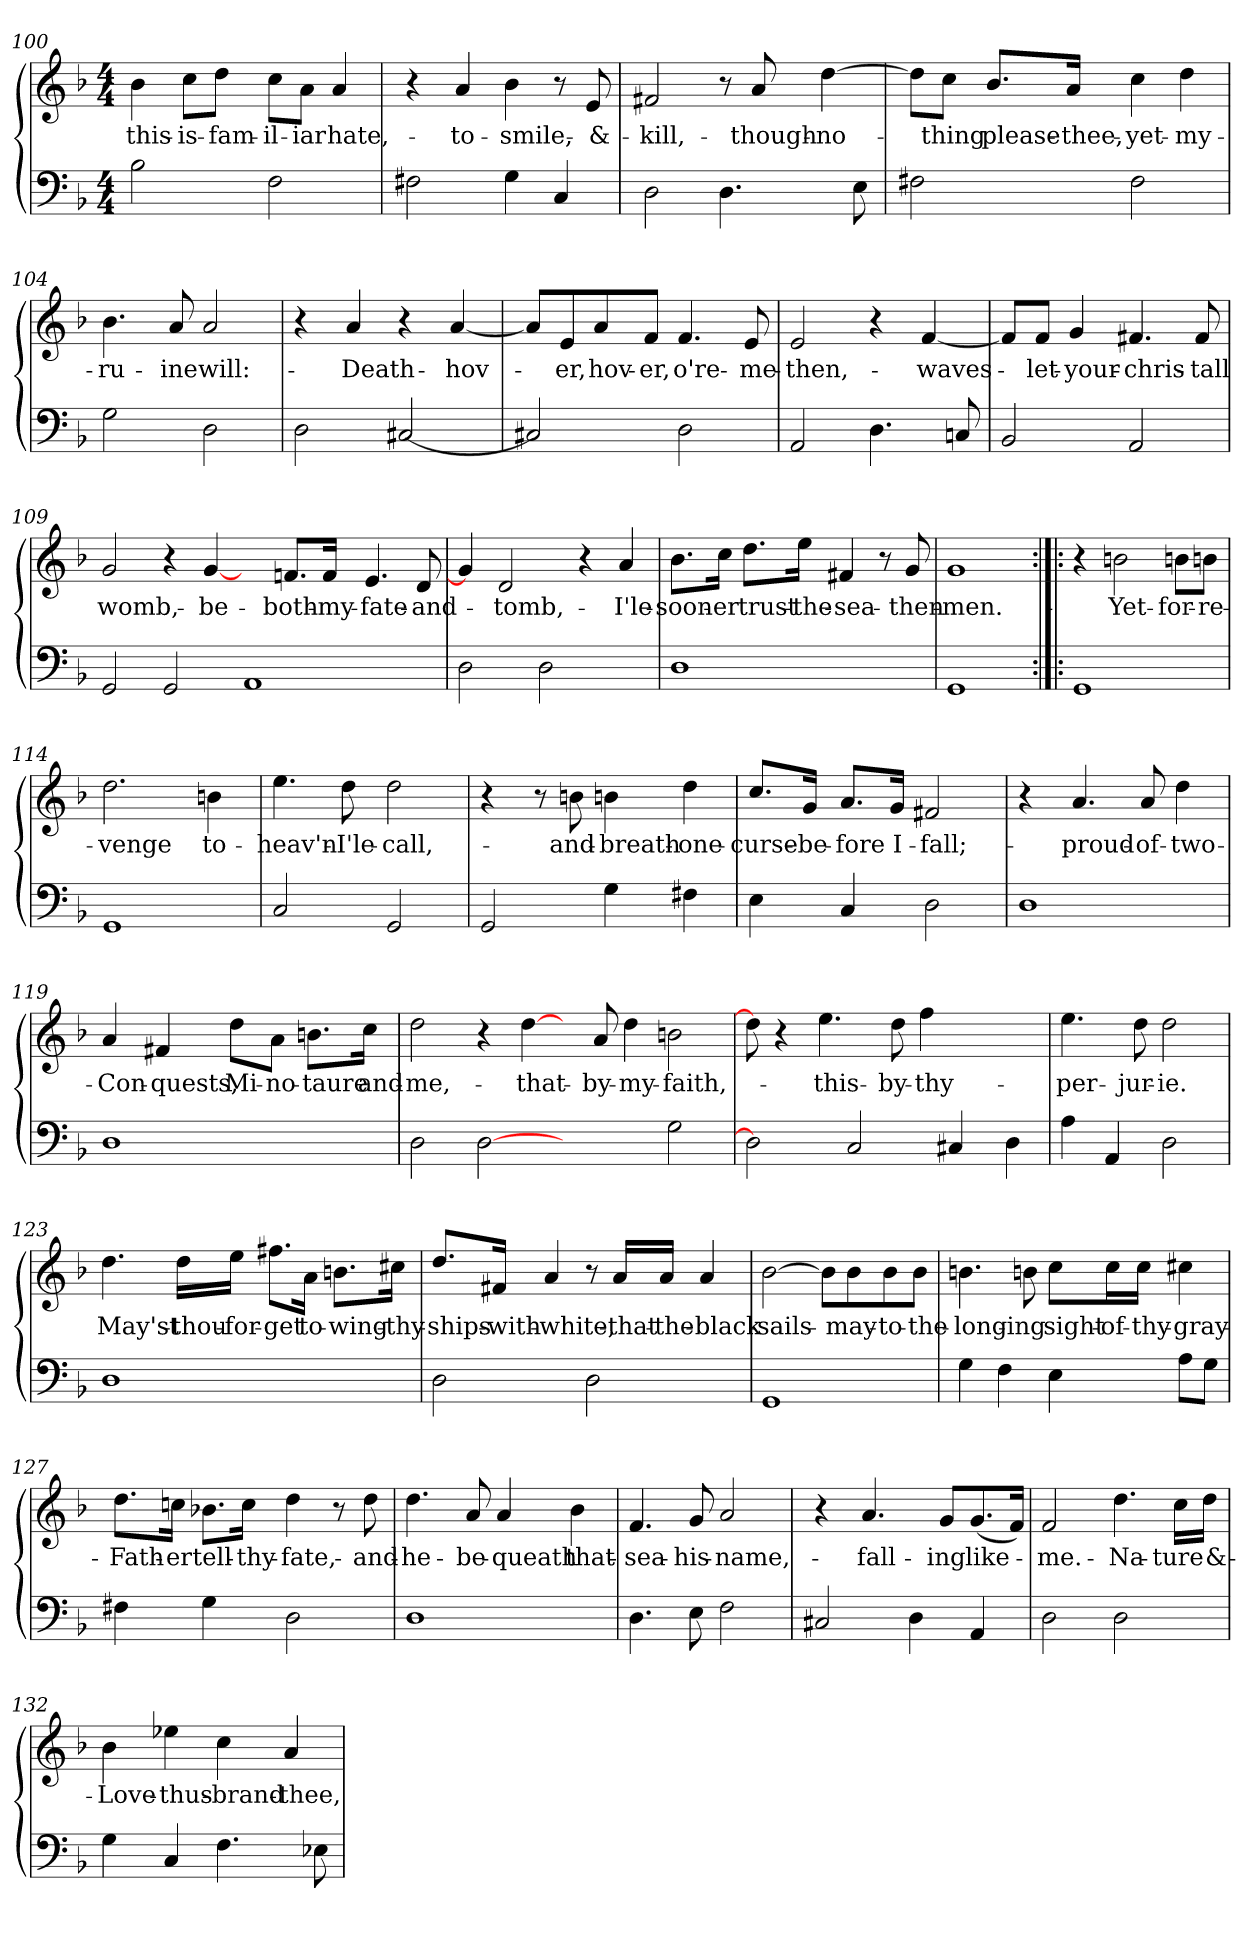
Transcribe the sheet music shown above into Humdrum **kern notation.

**kern	**kern	**text
*part1	*part1	*part1
*staff2	*staff1	*staff1
*clefF4	*clefG2	*
*k[b-]	*k[b-]	*
*d:	*d:	*
*M4/4	*M4/4	*
=100	=100	=100
2B-\	4b-\	this-
.	8cc\L	is-
.	8dd\J	fam-
2F\	8cc\L	-il-
.	8a\J	-iar
.	4a/	hate,-
=101	=101	=101
2F#X\	4r	.
.	4a/	to-
4G\	4b-\	smile,-
4C/	8r	.
.	8e/	&-
!!LO:LB:g=z
=102	=102	=102
2D\	2f#X/	kill,-
4.D\	8r	.
.	8a/	though-
.	[4dd\	no-
8E\	.	.
=103	=103	=103
2F#X\	8dd\L]	.
.	8cc\J	-thing
.	8.b-/L	please-
.	16a/Jk	thee,-
2F#\	4cc\	yet-
.	4dd\	my-
=104	=104	=104
2G\	4.b-\	ru-
.	8a/	-ine
2D\	2a/	will:-
=105	=105	=105
2D\	4r	.
.	4a/	Death-
[2C#X/	4r	.
.	[4a/	hov-
=106	=106	=106
2C#X/]	8a/L]	.
.	8e/	-er,
.	8a/	hov-
.	8f/J	-er,
2D\	4.f/	o're-
.	8e/	me-
!!LO:LB:g=z
=107	=107	=107
2AA/	2e/	then,-
4.D\	4r	.
.	[4f/	waves-
8Cn/	.	.
=108	=108	=108
2BB-/	8f/L]	.
.	8f/J	let-
.	4g/	your-
2AA/	4.f#X/	chris-
.	8f#/	-tall
=109	=109	=109
2GG/	2g/	womb,-
2GG/	4r	.
.	[4g/	be-
1AA/	4ryy	.
.	8.fn/L	both-
.	16f/Jk	my-
.	4.e/	fate-
.	8d/	and-
=110	=110	=110
2D\	4g/]	.
.	2d/	tomb,-
2D\	.	.
.	4r	.
4ryy	4a/	I'le-
!!LO:PB:g=z
=111	=111	=111
1D\	8.b-\L	soon-
.	16cc\Jk	-er
.	8.dd\L	trust-
.	16ee\Jk	the-
.	4f#X/	sea-
.	8r	.
.	8g/	then-
=112	=112	=112
1GG/	1g/	men.-
=113:|!|:	=113:|!|:	=113:|!|:
1GG/	4r	.
.	2bn\	Yet-
.	8bn\L	for-
.	8bn\J	re-
=114	=114	=114
1GG/	2.dd\	-venge
.	4bn\	to-
=115	=115	=115
2C/	4.ee\	heav'n-
.	8dd\	I'le-
2GG/	2dd\	call,-
!!LO:LB:g=z
=116	=116	=116
2GG/	4r	.
.	8r	.
.	8bn\	and-
4G\	4bn\	breath-
4F#X\	4dd\	one-
=117	=117	=117
4E\	8.cc/L	curse-
.	16g/Jk	be-
4C/	8.a/L	-fore
.	16g/Jk	I-
2D\	2f#X/	fall;-
=118	=118	=118
1D\	4r	.
.	4.a/	proud-
.	8a/	of-
.	4dd\	two-
=119	=119	=119
1D\	4a/	Con-
.	4f#X/	-quests,
!	!	!LO:LY:i
.	8dd\L	Mi-
!	!	!LO:LY:i
.	8a\J	-no-
!	!	!LO:LY:i
.	8.bn\L	-taure
.	16cc\Jk	and-
!!LO:LB:g=z
=120	=120	=120
2D\	2dd\	me,-
[2D\	4r	.
.	[4dd\	that-
2ryy	8ryy	.
.	8a/	by-
.	4dd\	my-
2G\	2bn\	faith,-
=121	=121	=121
2D\]	8dd\]	.
.	4r	.
.	4.ee\	this-
2C/	.	.
.	8dd\	by-
.	4ff\	thy-
4C#X/	.	.
.	4.ryy	.
4D\	.	.
=122	=122	=122
4A\	4.ee\	per-
4AA/	.	.
.	8dd\	-jur-
2D\	2dd\	-ie.
=123	=123	=123
1D\	4.dd\	May'st-
.	16dd\LL	thou-
.	16ee\JJ	for-
.	8.ff#X\L	-get
.	16a\Jk	to-
.	8.bn\L	wing-
.	16cc#X\Jk	thy-
!!LO:LB:g=z
=124	=124	=124
2D\	8.dd/L	ships-
.	16f#X/Jk	with-
.	4a/	white,-
2D\	8r	.
.	16a/LL	that-
.	16a/JJ	the-
.	4a/	black-
=125	=125	=125
1GG/	[2b-\	sails-
.	8b-\L]	.
.	8b-\	may-
.	8b-\	to-
.	8b-\J	the-
=126	=126	=126
4G\	4.bn\	long-
4F\	.	.
.	8bn\	-ing
4E\	8cc\L	sight-
.	16cc\L	of-
.	16cc\JJ	thy-
8A\L	4cc#X\	gray-
8G\J	.	.
=127	=127	=127
4F#X\	8.dd\L	Fath-
.	16ccn\Jk	-er
4G\	8.b-X\L	tell-
.	16cc\Jk	thy-
2D\	4dd\	fate,-
.	8r	.
.	8dd\	and-
!!LO:LB:g=z
=128	=128	=128
1D\	4.dd\	he-
.	8a/	be-
.	4a/	-queath
.	4b-\	that-
=129	=129	=129
4.D\	4.f/	sea-
8E\	8g/	his-
2F\	2a/	name,-
=130	=130	=130
2C#X/	4r	.
.	4.a/	fall-
4D\	.	.
.	8g/L	-ing
4AA/	(8.g/	like-
.	16f/Jk)	.
=131	=131	=131
2D\	2f/	me.-
2D\	4.dd\	Na-
.	16cc\LL	-ture
.	16dd\JJ	&-
=132	=132	=132
4G\	4b-\	Love-
4C/	4ee-X\	thus-
4.F\	4cc\	brand-
.	4a/	thee,-
8E-X\	.	.
=	=	=
*-	*-	*-
